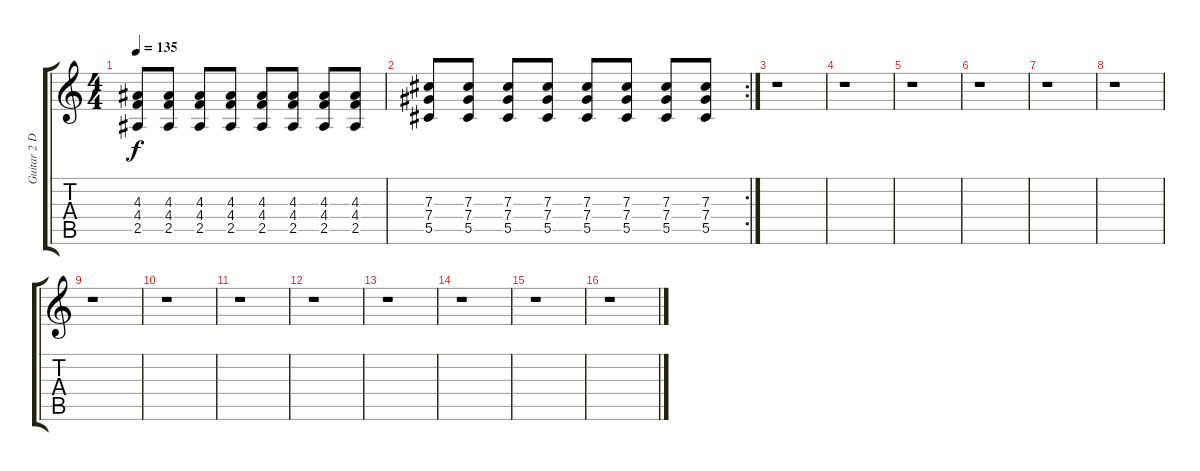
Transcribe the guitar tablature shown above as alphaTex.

\track ("Guitar 2 Dist." "Guitar 2 D") {instrument distortionguitar}
\staff {score tabs}
\tuning (Eb4 Bb3 Gb3 Db3 Ab2 Eb2) {hide}
\ts (4 4)
\tempo 135
\clef g2
\ks c
(4.3 4.4 2.5).8{dy f} (4.3 4.4 2.5).8 (4.3 4.4 2.5).8 (4.3 4.4 2.5).8 (4.3 4.4 2.5).8 (4.3 4.4 2.5).8 (4.3 4.4 2.5).8 (4.3 4.4 2.5).8 |
\rc 2
(7.3 7.4 5.5).8 (7.3 7.4 5.5).8 (7.3 7.4 5.5).8 (7.3 7.4 5.5).8 (7.3 7.4 5.5).8 (7.3 7.4 5.5).8 (7.3 7.4 5.5).8 (7.3 7.4 5.5).8 |
r.1 |
r.1 |
r.1 |
r.1 |
r.1 |
r.1 |
r.1 |
r.1 |
r.1 |
r.1 |
r.1 |
r.1 |
r.1 |
r.1
